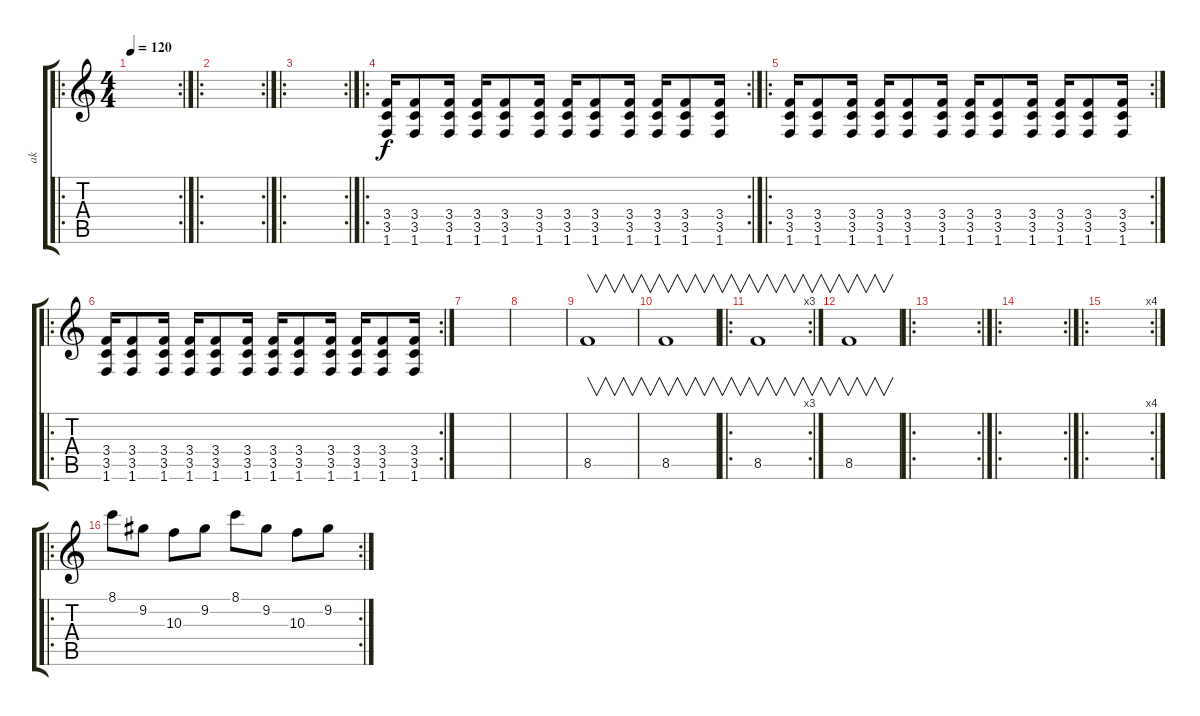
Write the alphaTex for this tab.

\track ("ak" "ak") {instrument acousticguitarsteel}
\staff {score tabs}
\tuning (E4 B3 G3 D3 A2 E2) {hide}
\ro
\rc 2
\ts (4 4)
\tempo 120
\clef g2
\ks c
|
\ro
\rc 2
|
\ro
\rc 2
|
\ro
\rc 2
(3.4 3.5 1.6).16 (3.4 3.5 1.6).8 (3.4 3.5 1.6).16 (3.4 3.5 1.6).16 (3.4 3.5 1.6).8 (3.4 3.5 1.6).16 (3.4 3.5 1.6).16 (3.4 3.5 1.6).8 (3.4 3.5 1.6).16 (3.4 3.5 1.6).16 (3.4 3.5 1.6).8 (3.4 3.5 1.6).16 |
\ro
\rc 2
(3.4 3.5 1.6).16 (3.4 3.5 1.6).8 (3.4 3.5 1.6).16 (3.4 3.5 1.6).16 (3.4 3.5 1.6).8 (3.4 3.5 1.6).16 (3.4 3.5 1.6).16 (3.4 3.5 1.6).8 (3.4 3.5 1.6).16 (3.4 3.5 1.6).16 (3.4 3.5 1.6).8 (3.4 3.5 1.6).16 |
\ro
\rc 2
(3.4 3.5 1.6).16 (3.4 3.5 1.6).8 (3.4 3.5 1.6).16 (3.4 3.5 1.6).16 (3.4 3.5 1.6).8 (3.4 3.5 1.6).16 (3.4 3.5 1.6).16 (3.4 3.5 1.6).8 (3.4 3.5 1.6).16 (3.4 3.5 1.6).16 (3.4 3.5 1.6).8 (3.4 3.5 1.6).16 |
|
|
8.5.1{v} |
8.5.1{v} |
\ro
\rc 3
8.5.1{v} |
8.5.1{v} |
\ro
\rc 2
|
\ro
\rc 2
|
\ro
\rc 4
|
\ro
\rc 2
8.1.8 9.2.8 10.3.8 9.2.8 8.1.8 9.2.8 10.3.8 9.2.8
